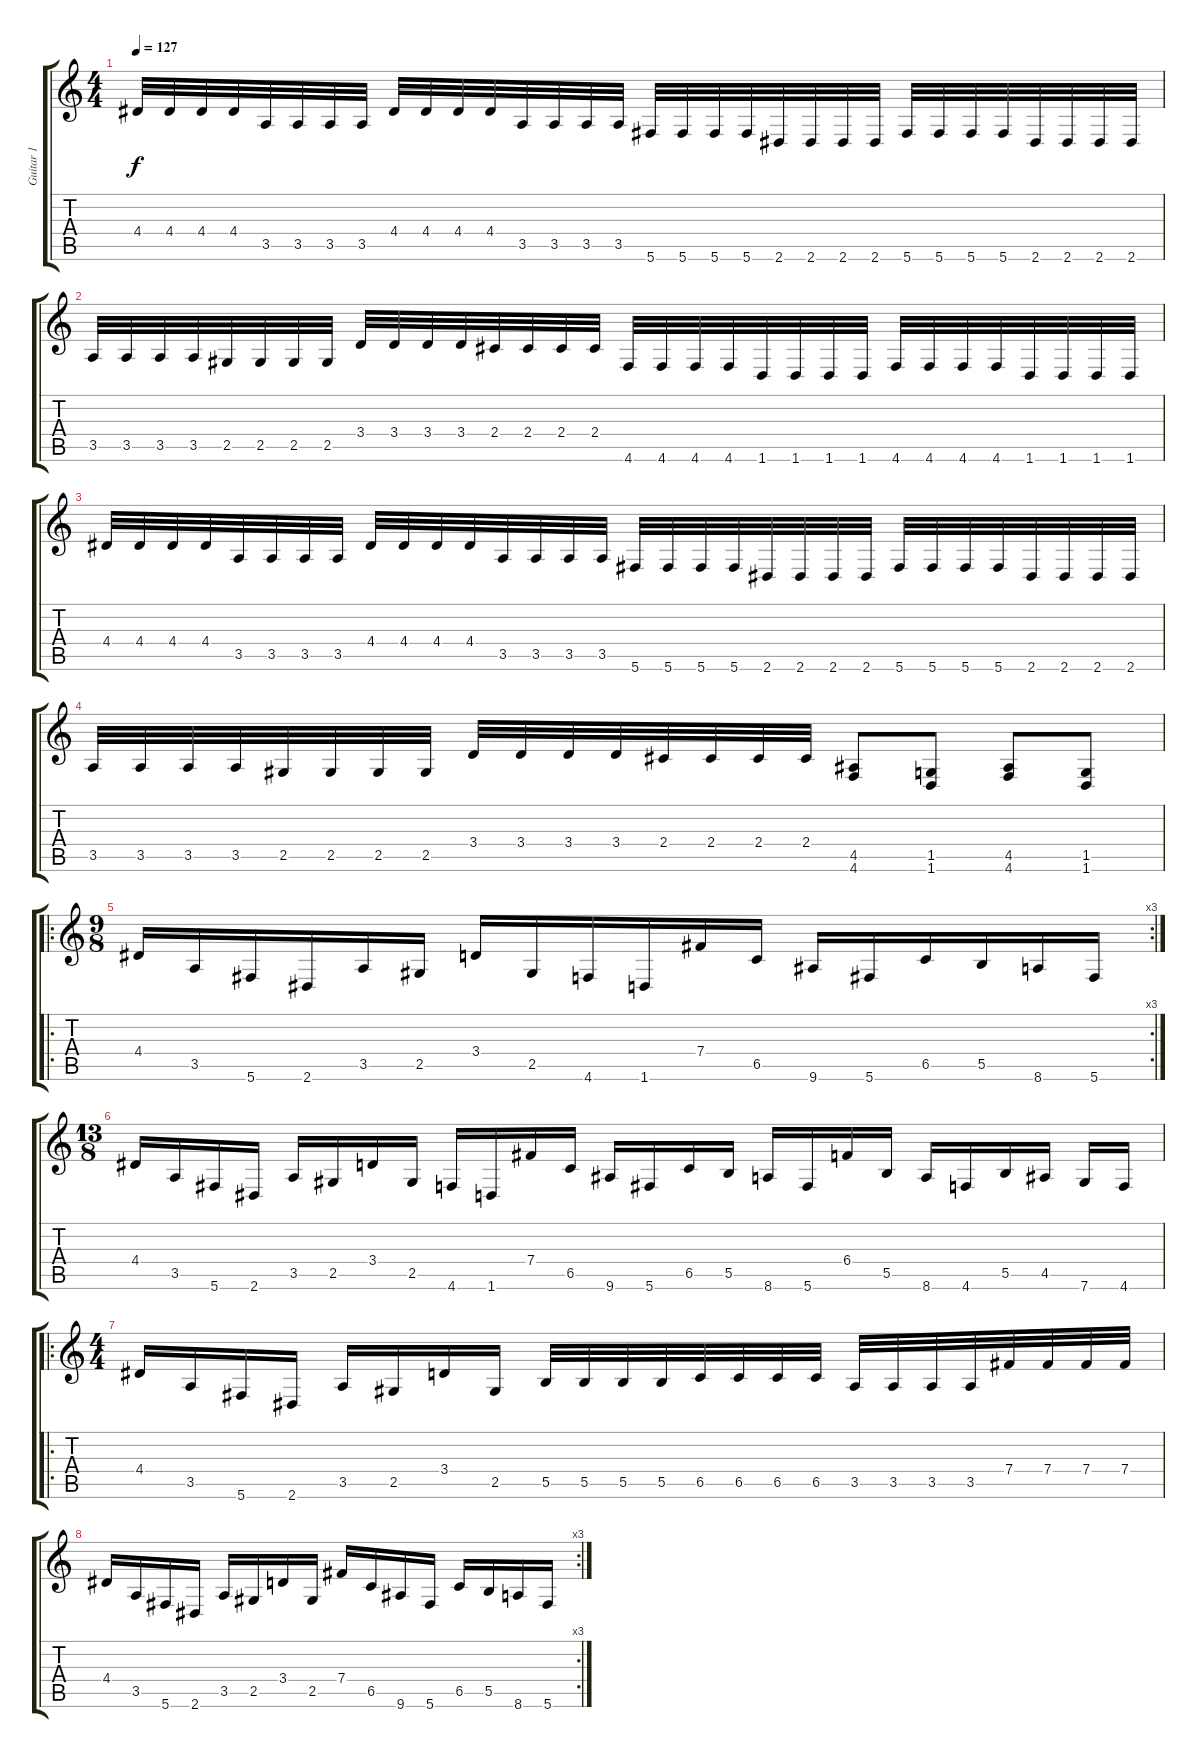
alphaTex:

\track ("Guitar 1" "Guitar 1") {instrument distortionguitar}
\staff {score tabs}
\tuning (Db4 Ab3 E3 B2 Gb2 Db2) {hide}
\ts (4 4)
\tempo 127
\clef g2
\ks c
4.4.32{dy f} 4.4.32 4.4.32 4.4.32 3.5.32 3.5.32 3.5.32 3.5.32 4.4.32 4.4.32 4.4.32 4.4.32 3.5.32 3.5.32 3.5.32 3.5.32 5.6.32 5.6.32 5.6.32 5.6.32 2.6.32 2.6.32 2.6.32 2.6.32 5.6.32 5.6.32 5.6.32 5.6.32 2.6.32 2.6.32 2.6.32 2.6.32 |
3.5.32 3.5.32 3.5.32 3.5.32 2.5.32 2.5.32 2.5.32 2.5.32 3.4.32 3.4.32 3.4.32 3.4.32 2.4.32 2.4.32 2.4.32 2.4.32 4.6.32 4.6.32 4.6.32 4.6.32 1.6.32 1.6.32 1.6.32 1.6.32 4.6.32 4.6.32 4.6.32 4.6.32 1.6.32 1.6.32 1.6.32 1.6.32 |
4.4.32 4.4.32 4.4.32 4.4.32 3.5.32 3.5.32 3.5.32 3.5.32 4.4.32 4.4.32 4.4.32 4.4.32 3.5.32 3.5.32 3.5.32 3.5.32 5.6.32 5.6.32 5.6.32 5.6.32 2.6.32 2.6.32 2.6.32 2.6.32 5.6.32 5.6.32 5.6.32 5.6.32 2.6.32 2.6.32 2.6.32 2.6.32 |
3.5.32 3.5.32 3.5.32 3.5.32 2.5.32 2.5.32 2.5.32 2.5.32 3.4.32 3.4.32 3.4.32 3.4.32 2.4.32 2.4.32 2.4.32 2.4.32 (4.5 4.6).8 (1.5 1.6).8 (4.5 4.6).8 (1.5 1.6).8 |
\ro
\rc 3
\ts (9 8)
4.4.16 3.5.16 5.6.16 2.6.16 3.5.16 2.5.16 3.4.16 2.5.16 4.6.16 1.6.16 7.4.16 6.5.16 9.6.16 5.6.16 6.5.16 5.5.16 8.6.16 5.6.16 |
\ts (13 8)
4.4.16 3.5.16 5.6.16 2.6.16 3.5.16 2.5.16 3.4.16 2.5.16 4.6.16 1.6.16 7.4.16 6.5.16 9.6.16 5.6.16 6.5.16 5.5.16 8.6.16 5.6.16 6.4.16 5.5.16 8.6.16 4.6.16 5.5.16 4.5.16 7.6.16 4.6.16 |
\ro
\ts (4 4)
4.4.16 3.5.16 5.6.16 2.6.16 3.5.16 2.5.16 3.4.16 2.5.16 5.5.32 5.5.32 5.5.32 5.5.32 6.5.32 6.5.32 6.5.32 6.5.32 3.5.32 3.5.32 3.5.32 3.5.32 7.4.32 7.4.32 7.4.32 7.4.32 |
\rc 3
4.4.16 3.5.16 5.6.16 2.6.16 3.5.16 2.5.16 3.4.16 2.5.16 7.4.16 6.5.16 9.6.16 5.6.16 6.5.16 5.5.16 8.6.16 5.6.16
